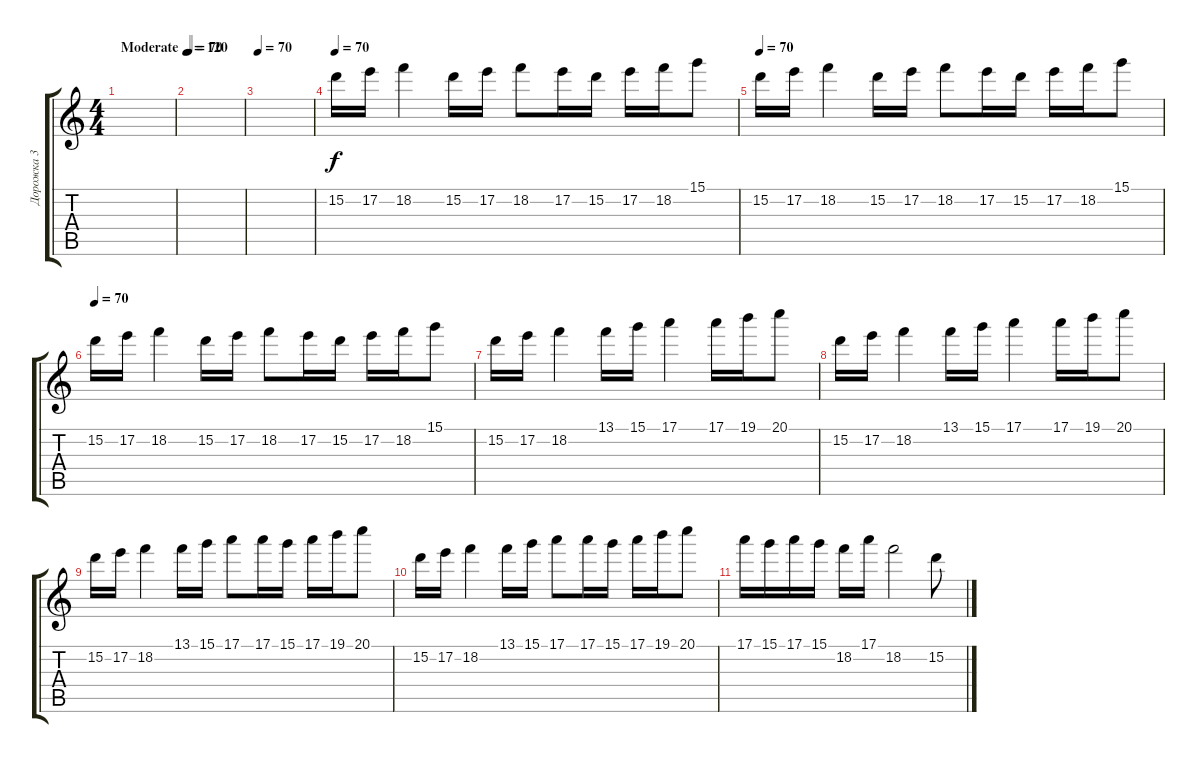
\track ("Дорожка 3" "Дорожка 3") {instrument distortionguitar}
\staff {score tabs}
\tuning (E4 B3 G3 D3 A2 E2) {hide}
\ts (4 4)
\tempo (120 "Moderate")
\tempo 70
\tempo (120 "Moderate")
\clef g2
\ks c
|
\tempo 70
|
\tempo 70
|
\tempo 70
15.2.16 17.2.16 18.2.4 15.2.16 17.2.16 18.2.8 17.2.16 15.2.16 17.2.16 18.2.16 15.1.8 |
\tempo 70
15.2.16 17.2.16 18.2.4 15.2.16 17.2.16 18.2.8 17.2.16 15.2.16 17.2.16 18.2.16 15.1.8 |
\tempo 70
15.2.16 17.2.16 18.2.4 15.2.16 17.2.16 18.2.8 17.2.16 15.2.16 17.2.16 18.2.16 15.1.8 |
15.2.16 17.2.16 18.2.4 13.1.16 15.1.16 17.1.4 17.1.16 19.1.16 20.1.8 |
15.2.16 17.2.16 18.2.4 13.1.16 15.1.16 17.1.4 17.1.16 19.1.16 20.1.8 |
15.2.16 17.2.16 18.2.4 13.1.16 15.1.16 17.1.8 17.1.16 15.1.16 17.1.16 19.1.16 20.1.8 |
15.2.16 17.2.16 18.2.4 13.1.16 15.1.16 17.1.8 17.1.16 15.1.16 17.1.16 19.1.16 20.1.8 |
17.1.16 15.1.16 17.1.16 15.1.16 18.2.16 17.1.16 18.2.2 15.2.8
